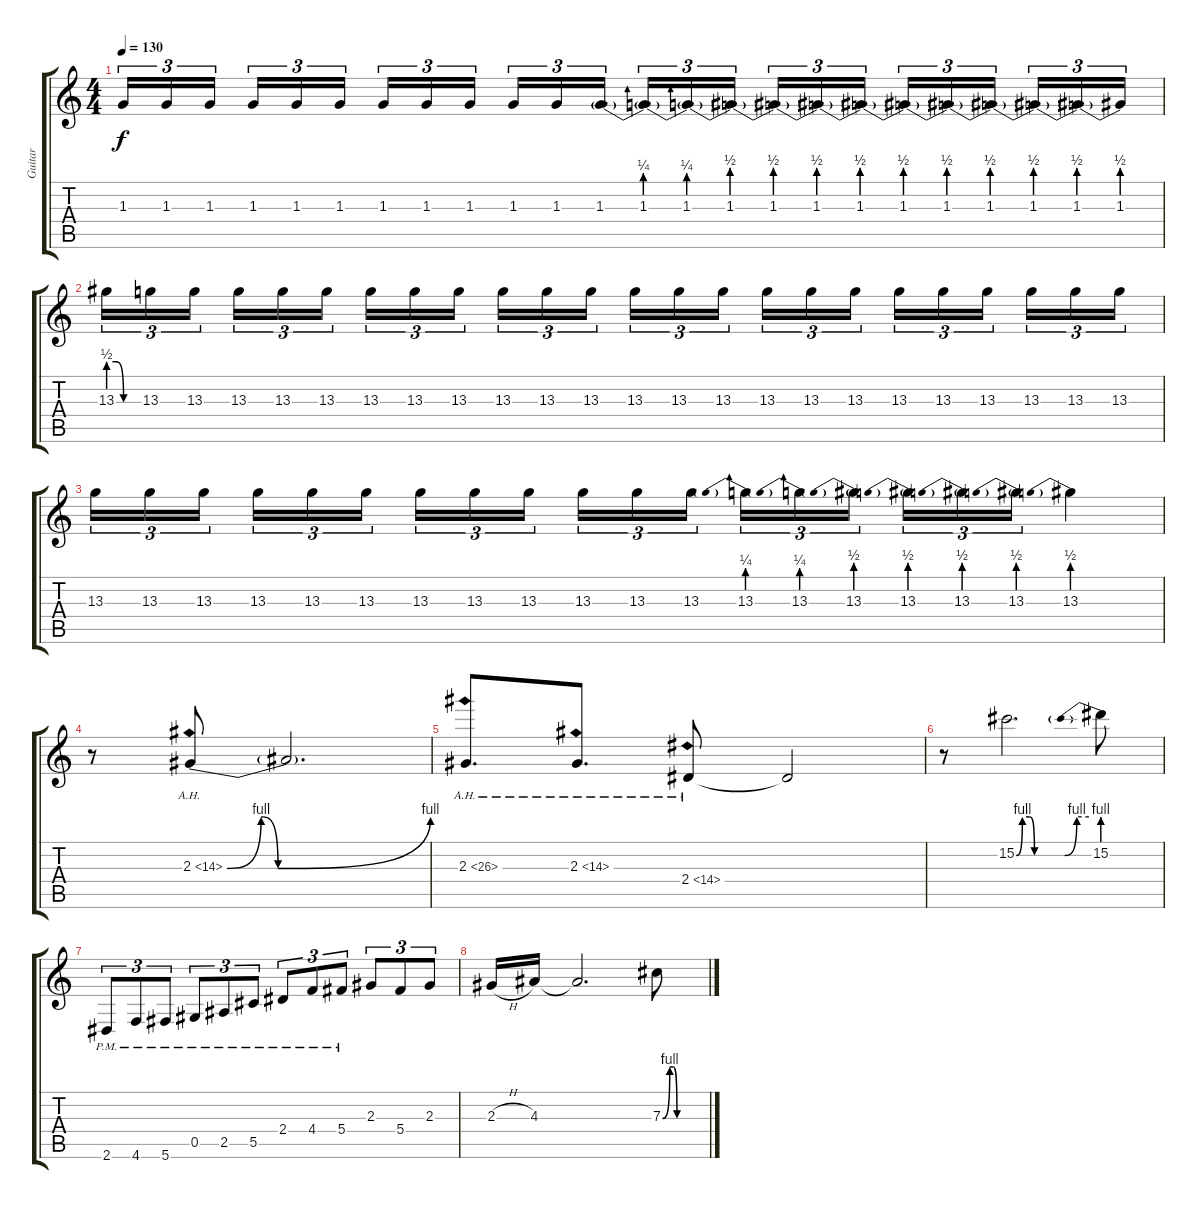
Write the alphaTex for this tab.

\track ("Guitar" "Guitar") {instrument distortionguitar}
\staff {score tabs}
\tuning (Eb4 Bb3 Gb3 Db3 Ab2 Db2) {hide}
\ts (4 4)
\tempo 130
\clef g2
\ks c
1.3.16{tu (3 2) dy f} 1.3.16{tu (3 2)} 1.3.16{tu (3 2) beam splitsecondary} 1.3.16{tu (3 2)} 1.3.16{tu (3 2)} 1.3.16{tu (3 2)} 1.3.16{tu (3 2)} 1.3.16{tu (3 2)} 1.3.16{tu (3 2) beam splitsecondary} 1.3.16{tu (3 2)} 1.3.16{tu (3 2)} 1.3.16{tu (3 2)} 1.3{be (prebend 0 1 60 1)}.16{tu (3 2)} 1.3{be (prebend 0 1 60 1)}.16{tu (3 2)} 1.3{be (prebend 0 2 60 2)}.16{tu (3 2) beam splitsecondary} 1.3{be (prebend 0 2 60 2)}.16{tu (3 2)} 1.3{be (prebend 0 2 60 2)}.16{tu (3 2)} 1.3{be (prebend 0 2 60 2)}.16{tu (3 2)} 1.3{be (prebend 0 2 60 2)}.16{tu (3 2)} 1.3{be (prebend 0 2 60 2)}.16{tu (3 2)} 1.3{be (prebend 0 2 60 2)}.16{tu (3 2) beam splitsecondary} 1.3{be (prebend 0 2 60 2)}.16{tu (3 2)} 1.3{be (prebend 0 2 60 2)}.16{tu (3 2)} 1.3{be (prebend 0 2 60 2)}.16{tu (3 2)} |
13.3{be (custom 0 2 15 2 30 0 60 0)}.16{tu (3 2)} 13.3.16{tu (3 2)} 13.3.16{tu (3 2) beam splitsecondary} 13.3.16{tu (3 2)} 13.3.16{tu (3 2)} 13.3.16{tu (3 2)} 13.3.16{tu (3 2)} 13.3.16{tu (3 2)} 13.3.16{tu (3 2) beam splitsecondary} 13.3.16{tu (3 2)} 13.3.16{tu (3 2)} 13.3.16{tu (3 2)} 13.3.16{tu (3 2)} 13.3.16{tu (3 2)} 13.3.16{tu (3 2) beam splitsecondary} 13.3.16{tu (3 2)} 13.3.16{tu (3 2)} 13.3.16{tu (3 2)} 13.3.16{tu (3 2)} 13.3.16{tu (3 2)} 13.3.16{tu (3 2) beam splitsecondary} 13.3.16{tu (3 2)} 13.3.16{tu (3 2)} 13.3.16{tu (3 2)} |
13.3.16{tu (3 2)} 13.3.16{tu (3 2)} 13.3.16{tu (3 2) beam splitsecondary} 13.3.16{tu (3 2)} 13.3.16{tu (3 2)} 13.3.16{tu (3 2)} 13.3.16{tu (3 2)} 13.3.16{tu (3 2)} 13.3.16{tu (3 2) beam splitsecondary} 13.3.16{tu (3 2)} 13.3.16{tu (3 2)} 13.3.16{tu (3 2)} 13.3{be (prebend 0 1 60 1)}.16{tu (3 2)} 13.3{be (prebend 0 1 60 1)}.16{tu (3 2)} 13.3{be (prebend 0 2 60 2)}.16{tu (3 2) beam splitsecondary} 13.3{be (prebend 0 2 60 2)}.16{tu (3 2)} 13.3{be (prebend 0 2 60 2)}.16{tu (3 2)} 13.3{be (prebend 0 2 60 2)}.16{tu (3 2)} 13.3{be (prebend 0 2 60 2)}.4 |
r.8 2.3{be (custom 0 0 10 4 15 0 60 4) ah 12}.8 2.3{t}.2{d} |
2.3{ah 24}.8{d} 2.3{ah 12}.8{d} 2.4{ah 12}.8 2.4{t}.2 |
r.8 15.2{be (custom 0 0 5 4 11 4 15 0 40 0 50 4 60 4)}.2{d} 15.2{be (prebend 0 4 60 4)}.8 |
2.6{pm}.8{tu (3 2)} 4.6{pm}.8{tu (3 2)} 5.6{pm}.8{tu (3 2)} 0.5{pm}.8{tu (3 2)} 2.5{pm}.8{tu (3 2)} 5.5{pm}.8{tu (3 2)} 2.4{pm}.8{tu (3 2)} 4.4{pm}.8{tu (3 2)} 5.4{pm}.8{tu (3 2)} 2.3.8{tu (3 2)} 5.4.8{tu (3 2)} 2.3.8{tu (3 2)} |
2.3{h}.16 4.3.16 4.3{t}.2{d} 7.3{be (custom 0 0 10 4 15 4 20 0 30 0 60 0)}.8
